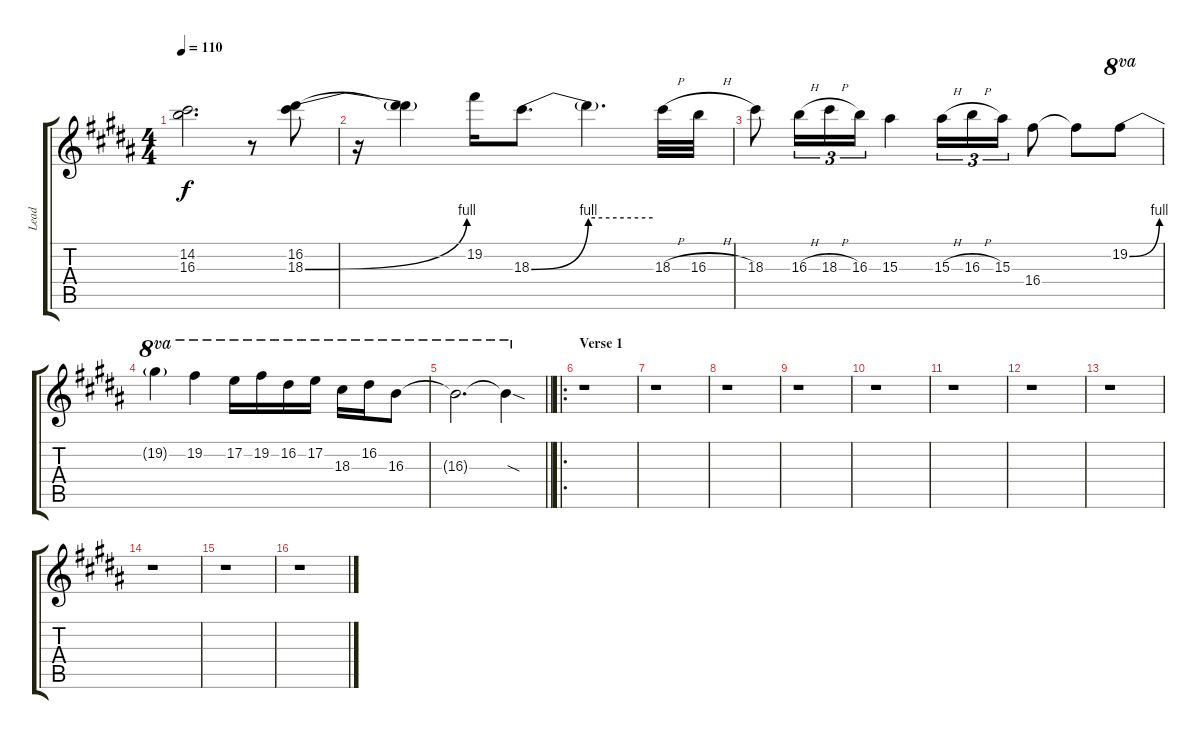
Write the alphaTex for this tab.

\track ("Lead" "Lead") {instrument distortionguitar}
\staff {score tabs}
\tuning (E4 B3 G3 D3 A2 E2) {hide}
\ts (4 4)
\tempo 110
\clef g2
\ks g#minor
(14.2{t} 16.3{t}).2{d dy f} r.8 (16.2 18.3{be (bend 0 0 60 4)}).8 |
r.16 (16.2{t} 18.3{t}).4 19.2.16 18.3{be (bend 0 0 60 4)}.8{d} 18.3{be (hold 0 4 60 4) t}.4{d} 18.3{h}.32 16.3{h}.32 |
\ks b
18.3.8 16.3{h}.16{tu (3 2)} 18.3{h}.16{tu (3 2)} 16.3.16{tu (3 2)} 15.3.4 15.3{h}.16{tu (3 2)} 16.3{h}.16{tu (3 2)} 15.3.16{tu (3 2)} 16.4.8 16.4{t}.8 19.2{be (bend 0 0 60 4)}.8{ot 8va} |
\ks g#minor
19.2{t}.4{ot 8va} 19.2.4{ot 8va} 17.2.16{ot 8va} 19.2.16{ot 8va} 16.2.16{ot 8va} 17.2.16{ot 8va} 18.3.16{ot 8va} 16.2.16{ot 8va} 16.3.8{ot 8va} |
\barLineRight lightlight
16.3{t}.2{d ot 8va} 16.3{sod t}.4{ot 8va} |
\ro
\section ("" "Verse 1")
\ks b
r.1 |
\ks g#minor
r.1 |
r.1 |
r.1 |
\ks b
r.1 |
\ks g#minor
r.1 |
\ks b
r.1 |
\ks g#minor
r.1 |
\ks b
r.1 |
\ks g#minor
r.1 |
r.1
